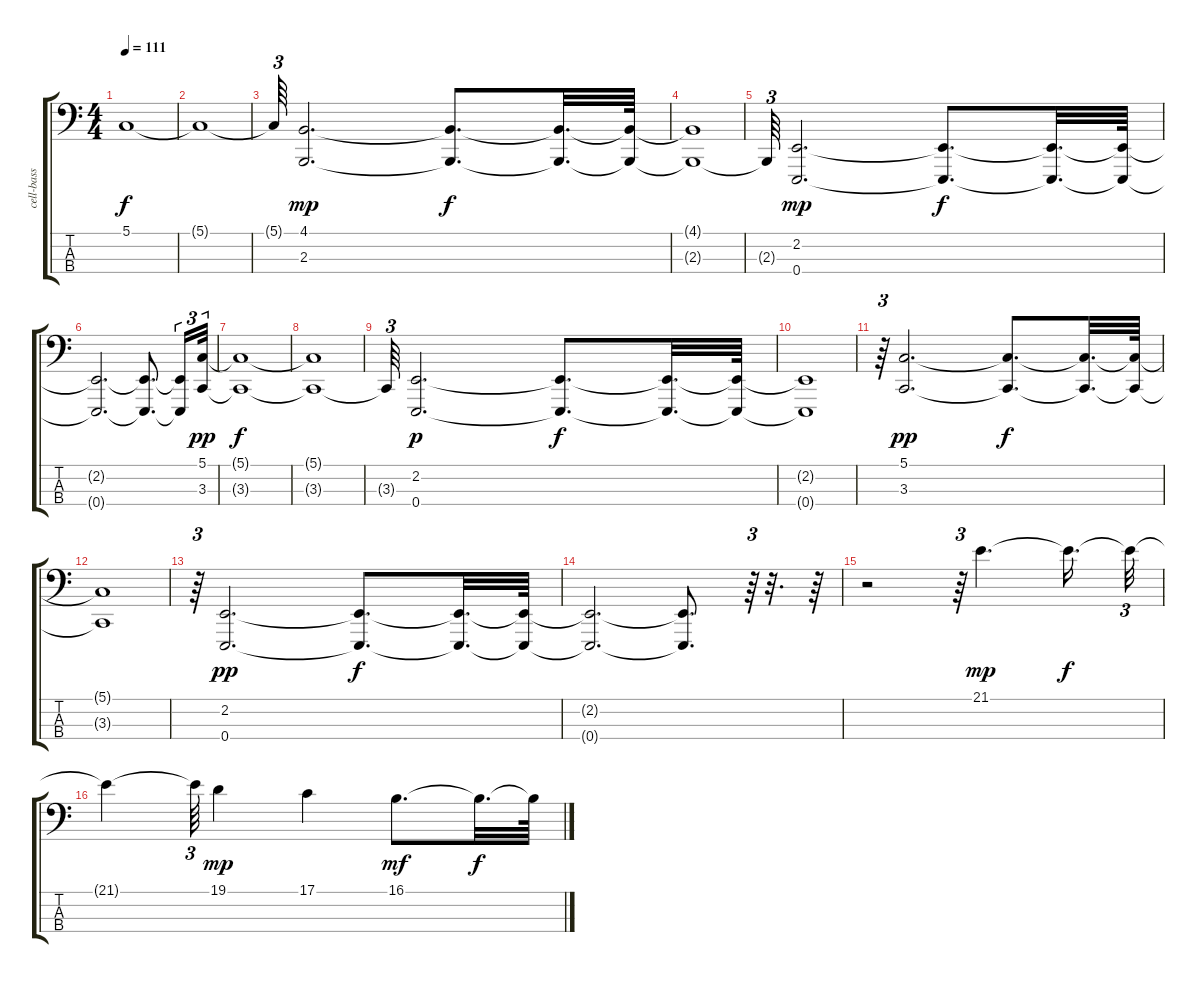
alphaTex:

\track ("cell-bass" "cell-bass") {instrument stringensemble2}
\staff {score tabs}
\tuning (G2 D2 A1 E1) {hide}
\ts (4 4)
\tempo 111
\clef f4
\ks c
5.1{t}.1{dy f} |
5.1{t}.1 |
5.1{t}.64{tu (3 2)} (4.1 2.3).2{d dy mp} (4.1{t} 2.3{t}).8{d dy f} (4.1{t} 2.3{t}).32{d} (4.1{t} 2.3{t}).64 |
(4.1{t} 2.3{t}).1 |
2.3{t}.64{tu (3 2)} (2.2 0.4).2{d dy mp} (2.2{t} 0.4{t}).8{d dy f} (2.2{t} 0.4{t}).32{d} (2.2{t} 0.4{t}).64 |
(2.2{t} 0.4{t}).2{d} (2.2{t} 0.4{t}).8{d} (2.2{t} 0.4{t}).16{tu (3 2)} (5.1 3.3).32{tu (3 2) dy pp} |
(5.1{t} 3.3{t}).1{dy f} |
(5.1{t} 3.3{t}).1 |
3.3{t}.64{tu (3 2)} (2.2 0.4).2{d dy p} (2.2{t} 0.4{t}).8{d dy f} (2.2{t} 0.4{t}).32{d} (2.2{t} 0.4{t}).64 |
(2.2{t} 0.4{t}).1 |
r.64{tu (3 2)} (5.1 3.3).2{d dy pp} (5.1{t} 3.3{t}).8{d dy f} (5.1{t} 3.3{t}).32{d} (5.1{t} 3.3{t}).64 |
(5.1{t} 3.3{t}).1 |
r.64{tu (3 2)} (2.2 0.4).2{d dy pp} (2.2{t} 0.4{t}).8{d dy f} (2.2{t} 0.4{t}).32{d} (2.2{t} 0.4{t}).64 |
(2.2{t} 0.4{t}).2{d} (2.2{t} 0.4{t}).8{d} r.64{tu (3 2)} r.32{d} r.64 |
r.2 r.64{tu (3 2)} 21.1.4{d dy mp} 21.1{t}.16{d dy f} 21.1{t}.32{tu (3 2)} |
21.1{t}.4 21.1{t}.64{tu (3 2)} 19.1.4{dy mp} 17.1.4 16.1.8{d dy mf} 16.1{t}.32{d dy f} 16.1{t}.64
